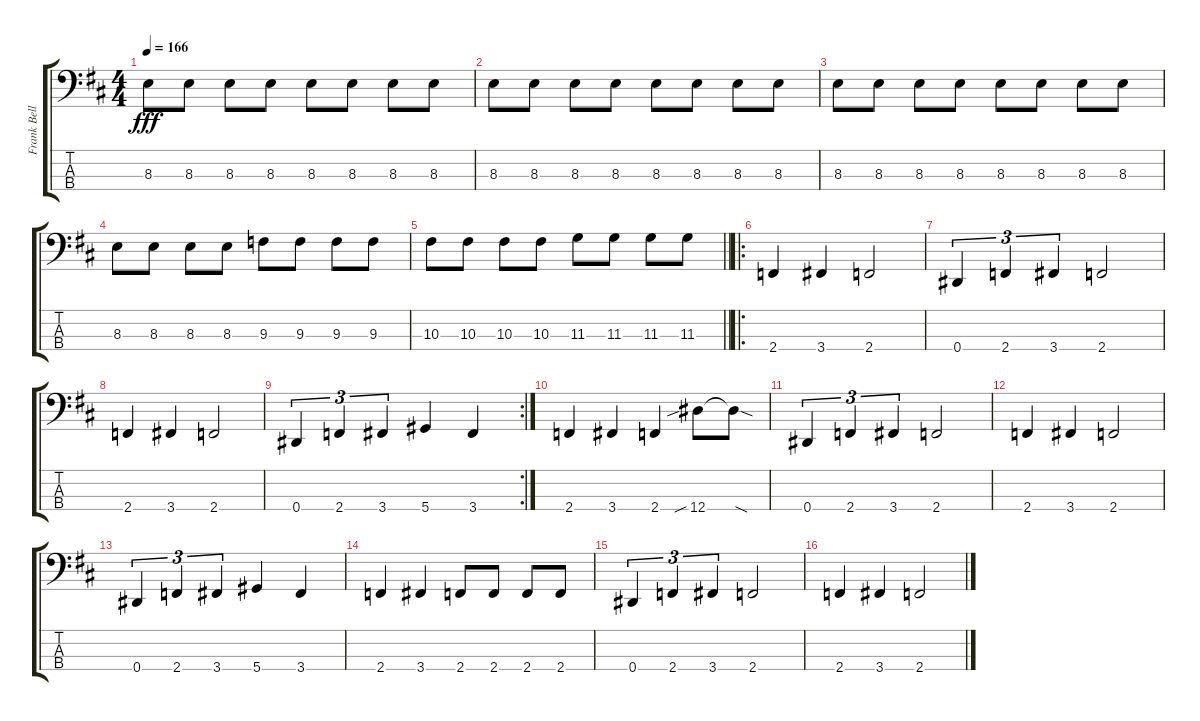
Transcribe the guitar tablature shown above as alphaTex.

\track ("Frank Bello" "Frank Bell") {instrument electricbasspick}
\staff {score tabs}
\tuning (Gb2 Db2 Ab1 Eb1) {hide}
\ts (4 4)
\tempo 166
\clef f4
\ks d
8.3.8{dy fff} 8.3.8 8.3.8 8.3.8 8.3.8 8.3.8 8.3.8 8.3.8 |
8.3.8 8.3.8 8.3.8 8.3.8 8.3.8 8.3.8 8.3.8 8.3.8 |
8.3.8 8.3.8 8.3.8 8.3.8 8.3.8 8.3.8 8.3.8 8.3.8 |
8.3.8 8.3.8 8.3.8 8.3.8 9.3.8 9.3.8 9.3.8 9.3.8 |
\barLineRight lightlight
10.3.8 10.3.8 10.3.8 10.3.8 11.3.8 11.3.8 11.3.8 11.3.8 |
\ro
2.4.4 3.4.4 2.4.2 |
0.4.4{tu (3 2)} 2.4.4{tu (3 2)} 3.4.4{tu (3 2)} 2.4.2 |
2.4.4 3.4.4 2.4.2 |
\rc 2
0.4.4{tu (3 2)} 2.4.4{tu (3 2)} 3.4.4{tu (3 2)} 5.4.4 3.4.4 |
2.4.4 3.4.4 2.4.4 12.4{sib}.8 12.4{sod t}.8 |
0.4.4{tu (3 2)} 2.4.4{tu (3 2)} 3.4.4{tu (3 2)} 2.4.2 |
2.4.4 3.4.4 2.4.2 |
0.4.4{tu (3 2)} 2.4.4{tu (3 2)} 3.4.4{tu (3 2)} 5.4.4 3.4.4 |
2.4.4 3.4.4 2.4.8 2.4.8 2.4.8 2.4.8 |
0.4.4{tu (3 2)} 2.4.4{tu (3 2)} 3.4.4{tu (3 2)} 2.4.2 |
2.4.4 3.4.4 2.4.2
